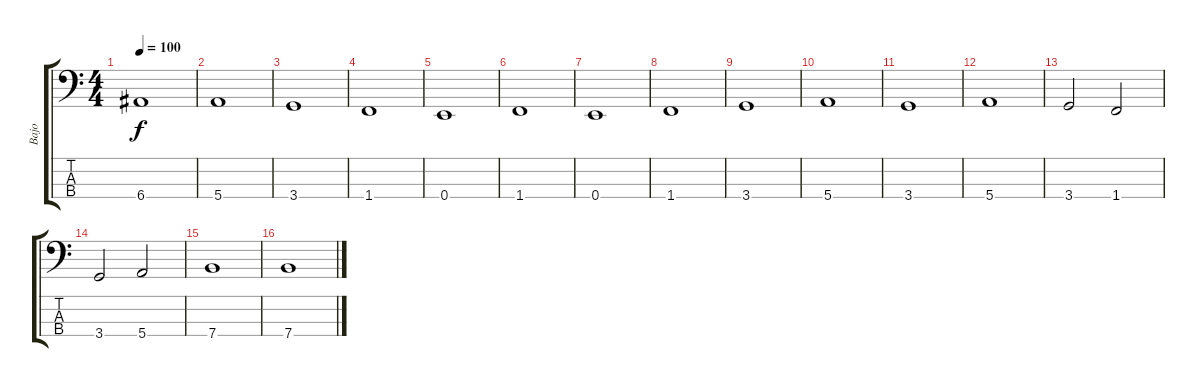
\track ("Bajo" "Bajo") {instrument electricbasspick}
\staff {score tabs}
\tuning (G2 D2 A1 E1) {hide}
\ts (4 4)
\tempo 100
\clef f4
\ks c
6.4.1{dy f} |
5.4.1 |
3.4.1 |
1.4.1 |
0.4.1 |
1.4.1 |
0.4.1 |
1.4.1 |
3.4.1 |
5.4.1 |
3.4.1 |
5.4.1 |
3.4.2 1.4.2 |
3.4.2 5.4.2 |
7.4.1 |
7.4.1
